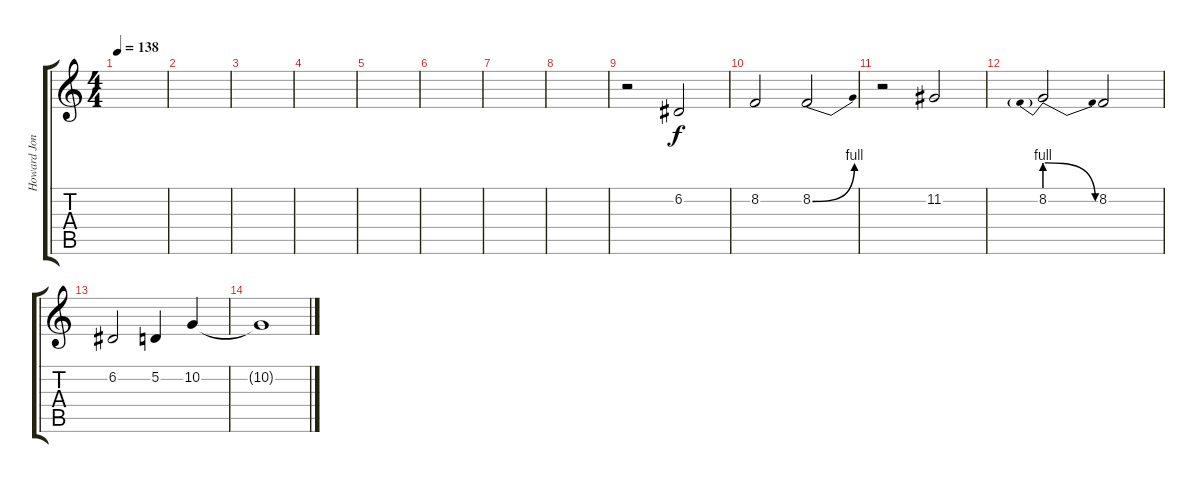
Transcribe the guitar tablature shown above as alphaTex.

\track ("Howard Jones" "Howard Jon") {instrument oboe}
\staff {score tabs}
\tuning (D4 A3 F3 C3 G2 C2) {hide}
\ts (4 4)
\tempo 138
\clef g2
\ks c
|
|
|
|
|
|
|
|
r.2 6.2.2 |
8.2.2 8.2{be (bend 0 0 60 4)}.2 |
r.2 11.2.2 |
8.2{be (prebendrelease 0 4 60 0)}.2 8.2.2 |
6.2.2 5.2.4 10.2.4 |
10.2{t}.1
